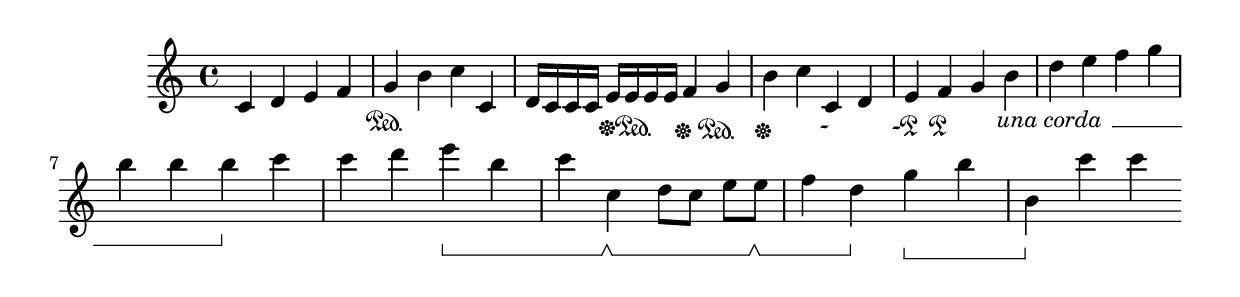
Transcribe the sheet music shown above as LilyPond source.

\version "1.7.28"
\header{
texidoc = "Piano pedal symbols merge stop and start.  The strings are configurable. 
Text style, bracket style, and a mixture of both are supported.
Brackets work  across line breaks.

"

}




\score{
\context Staff \notes\relative c'{

c4 d e f g 
-\sustainDown b c c, |
   d16-[  c  c c]  e-[ e -\sustainUp -\sustainDown e e ] f4 -\sustainUp
    g-\sustainDown |
  b -\sustainUp c 
  \property Staff.pedalSustainStrings = #'("-" "-P" "P")
  \property Staff.SustainPedal \override #'padding = #-2
  c, -\sustainDown d e -\sustainUp -\sustainDown f
  -\sustainUp g b 

  \property Staff.pedalUnaCordaStyle = #'mixed
  d \unaCorda e f g
  \break
   | b b b  \treCorde c |


\property Staff.pedalSustainStyle = #'bracket

c4 d e -\sustainDown b c c, -\sustainUp -\sustainDown  d8-[ c]  e8-[ e -\sustainUp -\sustainDown] f4 d
-\sustainUp g -\sustainDown b b, -\sustainUp c'
c4 



}
\paper{
}
\midi{
\tempo 4 = 60
}
}

